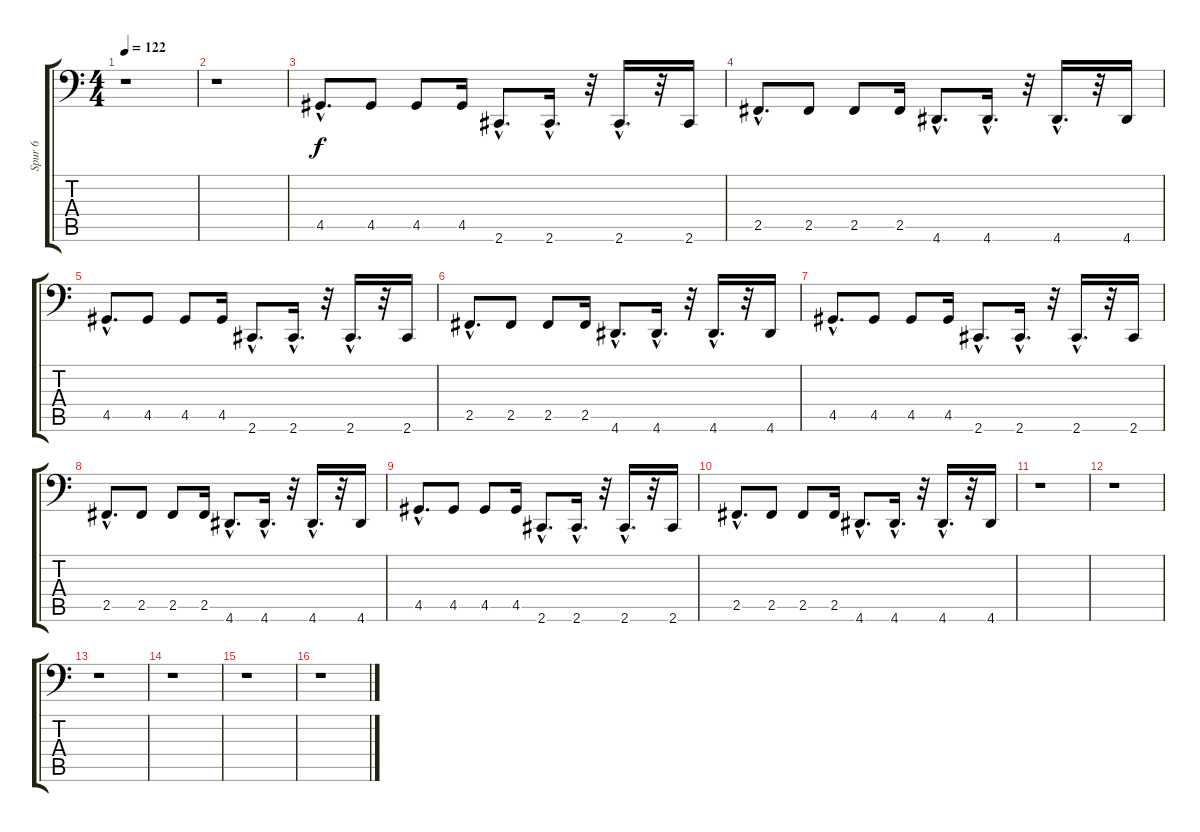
\track ("Spur 6" "Spur 6") {instrument electricbassfinger}
\staff {score tabs}
\tuning (C3 G2 D2 A1 E1 B0) {hide}
\ts (4 4)
\tempo 122
\clef f4
\ks c
r.1{dy f} |
r.1 |
4.5{hac}.8{d} 4.5.8 4.5.8 4.5.16 2.6{hac}.8{d} 2.6{hac}.16{d} r.32 2.6{hac}.16{d} r.32 2.6.16 |
2.5{hac}.8{d} 2.5.8 2.5.8 2.5.16 4.6{hac}.8{d} 4.6{hac}.16{d} r.32 4.6{hac}.16{d} r.32 4.6.16 |
4.5{hac}.8{d} 4.5.8 4.5.8 4.5.16 2.6{hac}.8{d} 2.6{hac}.16{d} r.32 2.6{hac}.16{d} r.32 2.6.16 |
2.5{hac}.8{d} 2.5.8 2.5.8 2.5.16 4.6{hac}.8{d} 4.6{hac}.16{d} r.32 4.6{hac}.16{d} r.32 4.6.16 |
4.5{hac}.8{d} 4.5.8 4.5.8 4.5.16 2.6{hac}.8{d} 2.6{hac}.16{d} r.32 2.6{hac}.16{d} r.32 2.6.16 |
2.5{hac}.8{d} 2.5.8 2.5.8 2.5.16 4.6{hac}.8{d} 4.6{hac}.16{d} r.32 4.6{hac}.16{d} r.32 4.6.16 |
4.5{hac}.8{d} 4.5.8 4.5.8 4.5.16 2.6{hac}.8{d} 2.6{hac}.16{d} r.32 2.6{hac}.16{d} r.32 2.6.16 |
2.5{hac}.8{d} 2.5.8 2.5.8 2.5.16 4.6{hac}.8{d} 4.6{hac}.16{d} r.32 4.6{hac}.16{d} r.32 4.6.16 |
r.1 |
r.1 |
r.1 |
r.1 |
r.1 |
r.1
